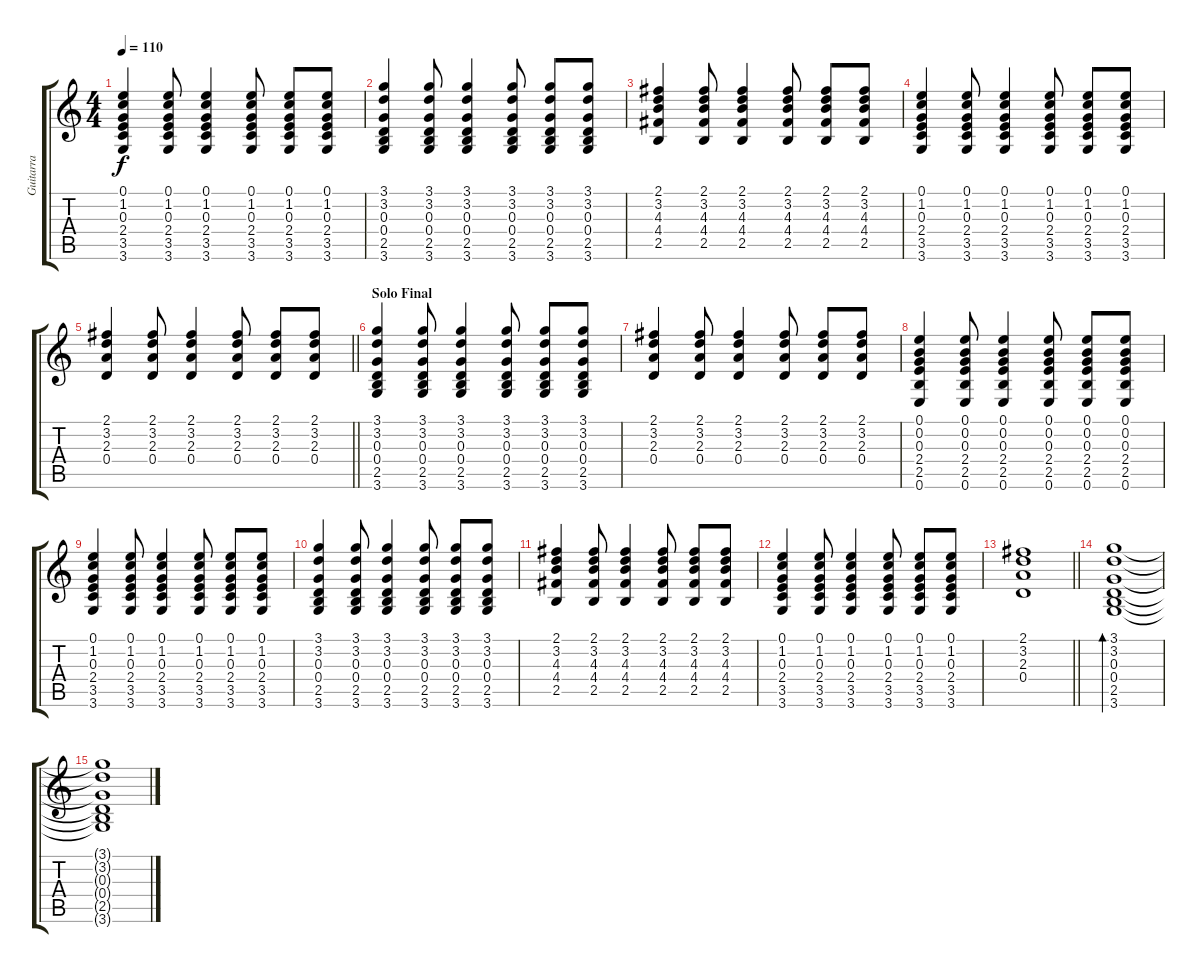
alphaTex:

\track ("Guitarra" "Guitarra") {instrument acousticguitarsteel}
\staff {score tabs}
\tuning (E4 B3 G3 D3 A2 E2) {hide}
\ts (4 4)
\tempo 110
\clef g2
\ks c
(0.1 1.2 0.3 2.4 3.5 3.6).4{dy f} (0.1 1.2 0.3 2.4 3.5 3.6).8 (0.1 1.2 0.3 2.4 3.5 3.6).4 (0.1 1.2 0.3 2.4 3.5 3.6).8 (0.1 1.2 0.3 2.4 3.5 3.6).8 (0.1 1.2 0.3 2.4 3.5 3.6).8 |
(3.1 3.2 0.3 0.4 2.5 3.6).4 (3.1 3.2 0.3 0.4 2.5 3.6).8 (3.1 3.2 0.3 0.4 2.5 3.6).4 (3.1 3.2 0.3 0.4 2.5 3.6).8 (3.1 3.2 0.3 0.4 2.5 3.6).8 (3.1 3.2 0.3 0.4 2.5 3.6).8 |
(2.1 3.2 4.3 4.4 2.5).4 (2.1 3.2 4.3 4.4 2.5).8 (2.1 3.2 4.3 4.4 2.5).4 (2.1 3.2 4.3 4.4 2.5).8 (2.1 3.2 4.3 4.4 2.5).8 (2.1 3.2 4.3 4.4 2.5).8 |
(0.1 1.2 0.3 2.4 3.5 3.6).4 (0.1 1.2 0.3 2.4 3.5 3.6).8 (0.1 1.2 0.3 2.4 3.5 3.6).4 (0.1 1.2 0.3 2.4 3.5 3.6).8 (0.1 1.2 0.3 2.4 3.5 3.6).8 (0.1 1.2 0.3 2.4 3.5 3.6).8 |
\barLineRight lightlight
(2.1 3.2 2.3 0.4).4 (2.1 3.2 2.3 0.4).8 (2.1 3.2 2.3 0.4).4 (2.1 3.2 2.3 0.4).8 (2.1 3.2 2.3 0.4).8 (2.1 3.2 2.3 0.4).8 |
\section ("" "Solo Final")
(3.1 3.2 0.3 0.4 2.5 3.6).4 (3.1 3.2 0.3 0.4 2.5 3.6).8 (3.1 3.2 0.3 0.4 2.5 3.6).4 (3.1 3.2 0.3 0.4 2.5 3.6).8 (3.1 3.2 0.3 0.4 2.5 3.6).8 (3.1 3.2 0.3 0.4 2.5 3.6).8 |
(2.1 3.2 2.3 0.4).4 (2.1 3.2 2.3 0.4).8 (2.1 3.2 2.3 0.4).4 (2.1 3.2 2.3 0.4).8 (2.1 3.2 2.3 0.4).8 (2.1 3.2 2.3 0.4).8 |
(0.1 0.2 0.3 2.4 2.5 0.6).4 (0.1 0.2 0.3 2.4 2.5 0.6).8 (0.1 0.2 0.3 2.4 2.5 0.6).4 (0.1 0.2 0.3 2.4 2.5 0.6).8 (0.1 0.2 0.3 2.4 2.5 0.6).8 (0.1 0.2 0.3 2.4 2.5 0.6).8 |
(0.1 1.2 0.3 2.4 3.5 3.6).4 (0.1 1.2 0.3 2.4 3.5 3.6).8 (0.1 1.2 0.3 2.4 3.5 3.6).4 (0.1 1.2 0.3 2.4 3.5 3.6).8 (0.1 1.2 0.3 2.4 3.5 3.6).8 (0.1 1.2 0.3 2.4 3.5 3.6).8 |
(3.1 3.2 0.3 0.4 2.5 3.6).4 (3.1 3.2 0.3 0.4 2.5 3.6).8 (3.1 3.2 0.3 0.4 2.5 3.6).4 (3.1 3.2 0.3 0.4 2.5 3.6).8 (3.1 3.2 0.3 0.4 2.5 3.6).8 (3.1 3.2 0.3 0.4 2.5 3.6).8 |
(2.1 3.2 4.3 4.4 2.5).4 (2.1 3.2 4.3 4.4 2.5).8 (2.1 3.2 4.3 4.4 2.5).4 (2.1 3.2 4.3 4.4 2.5).8 (2.1 3.2 4.3 4.4 2.5).8 (2.1 3.2 4.3 4.4 2.5).8 |
(0.1 1.2 0.3 2.4 3.5 3.6).4 (0.1 1.2 0.3 2.4 3.5 3.6).8 (0.1 1.2 0.3 2.4 3.5 3.6).4 (0.1 1.2 0.3 2.4 3.5 3.6).8 (0.1 1.2 0.3 2.4 3.5 3.6).8 (0.1 1.2 0.3 2.4 3.5 3.6).8 |
\barLineRight lightlight
(2.1 3.2 2.3 0.4).1 |
(3.1 3.2 0.3 0.4 2.5 3.6).1{bd 60} |
(3.1{t} 3.2{t} 0.3{t} 0.4{t} 2.5{t} 3.6{t}).1
